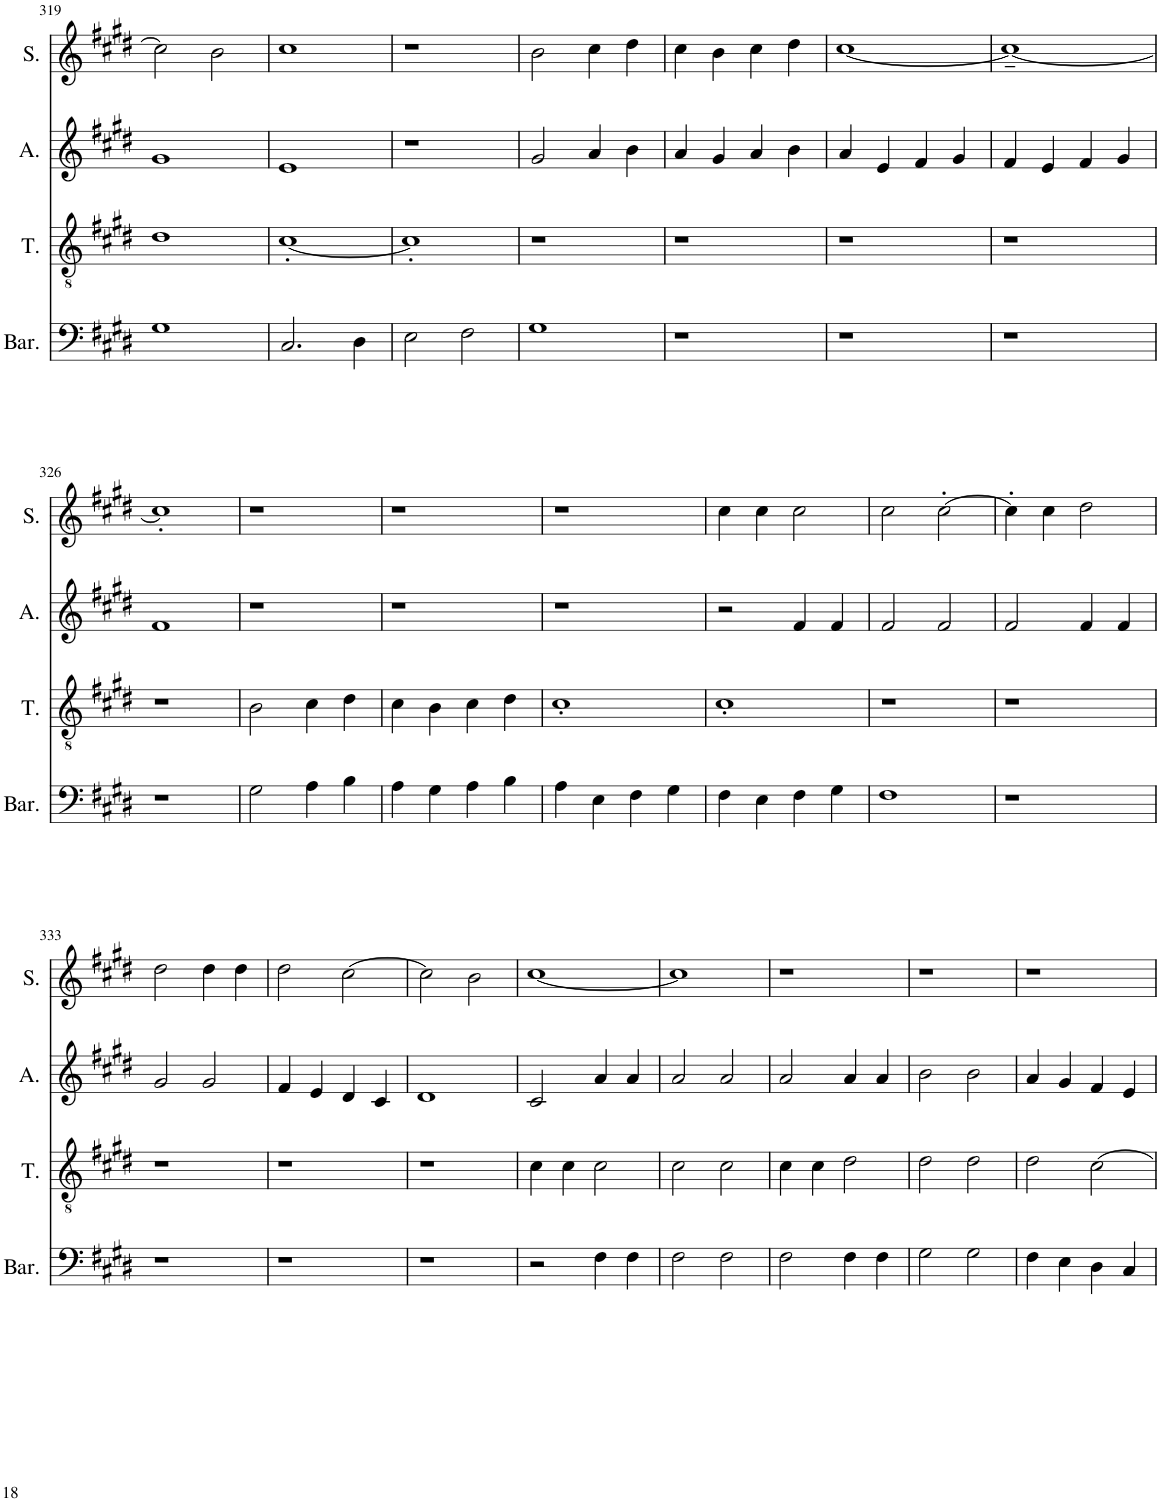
**kern	**kern	**kern	**kern
*part4	*part3	*part2	*part1
*staff4	*staff3	*staff2	*staff1
*I"Baryton	*I"Ténor	*I"Alto	*I"Soprano
*I'Bar.	*I'T.	*I'A.	*I'S.
!!LO:PB:g=z
*clefF4	*clefGv2	*clefG2	*clefG2
*k[f#c#g#d#]	*k[f#c#g#d#]	*k[f#c#g#d#]	*k[f#c#g#d#]
*M2/2	*M2/2	*M2/2	*M2/2
=319	=319	=319	=319
1G#	1d#	1g#	2cc#\]
.	.	.	2b\
=320	=320	=320	=320
2.C#/	[1c#'	1e	1cc#
4D#\	.	.	.
=321	=321	=321	=321
2E\	1c#']	1r	1r
2F#\	.	.	.
=322	=322	=322	=322
1G#	1r	2g#/	2b\
.	.	4a/	4cc#\
.	.	4b\	4dd#\
=323	=323	=323	=323
1r	1r	4a/	4cc#\
.	.	4g#/	4b\
.	.	4a/	4cc#\
.	.	4b\	4dd#\
=324	=324	=324	=324
1r	1r	4a/	[1cc#
.	.	4e/	.
.	.	4f#/	.
.	.	4g#/	.
=325	=325	=325	=325
1r	1r	4f#/	1cc#~_
.	.	4e/	.
.	.	4f#/	.
.	.	4g#/	.
!!LO:LB:g=z
=326	=326	=326	=326
1r	1r	1f#	1cc#']
=327	=327	=327	=327
2G#\	2B\	1r	1r
4A\	4c#\	.	.
4B\	4d#\	.	.
=328	=328	=328	=328
4A\	4c#\	1r	1r
4G#\	4B\	.	.
4A\	4c#\	.	.
4B\	4d#\	.	.
=329	=329	=329	=329
4A\	1c#'	1r	1r
4E\	.	.	.
4F#\	.	.	.
4G#\	.	.	.
=330	=330	=330	=330
4F#\	1c#'	2r	4cc#\
4E\	.	.	4cc#\
4F#\	.	4f#/	2cc#\
4G#\	.	4f#/	.
=331	=331	=331	=331
1F#	1r	2f#/	2cc#\
.	.	2f#/	[2cc#'\
=332	=332	=332	=332
1r	1r	2f#/	4cc#'\]
.	.	.	4cc#\
.	.	4f#/	2dd#\
.	.	4f#/	.
!!LO:LB:g=z
=333	=333	=333	=333
1r	1r	2g#/	2dd#\
.	.	2g#/	4dd#\
.	.	.	4dd#\
=334	=334	=334	=334
1r	1r	4f#/	2dd#\
.	.	4e/	.
.	.	4d#/	[2cc#\
.	.	4c#/	.
=335	=335	=335	=335
1r	1r	1d#	2cc#\]
.	.	.	2b\
=336	=336	=336	=336
2r	4c#\	2c#/	[1cc#
.	4c#\	.	.
4F#\	2c#\	4a/	.
4F#\	.	4a/	.
=337	=337	=337	=337
2F#\	2c#\	2a/	1cc#]
2F#\	2c#\	2a/	.
=338	=338	=338	=338
2F#\	4c#\	2a/	1r
.	4c#\	.	.
4F#\	2d#\	4a/	.
4F#\	.	4a/	.
=339	=339	=339	=339
2G#\	2d#\	2b\	1r
2G#\	2d#\	2b\	.
=340	=340	=340	=340
4F#\	2d#\	4a/	1r
4E\	.	4g#/	.
4D#\	[2c#\	4f#/	.
4C#/	.	4e/	.
=	=	=	=
*-	*-	*-	*-
